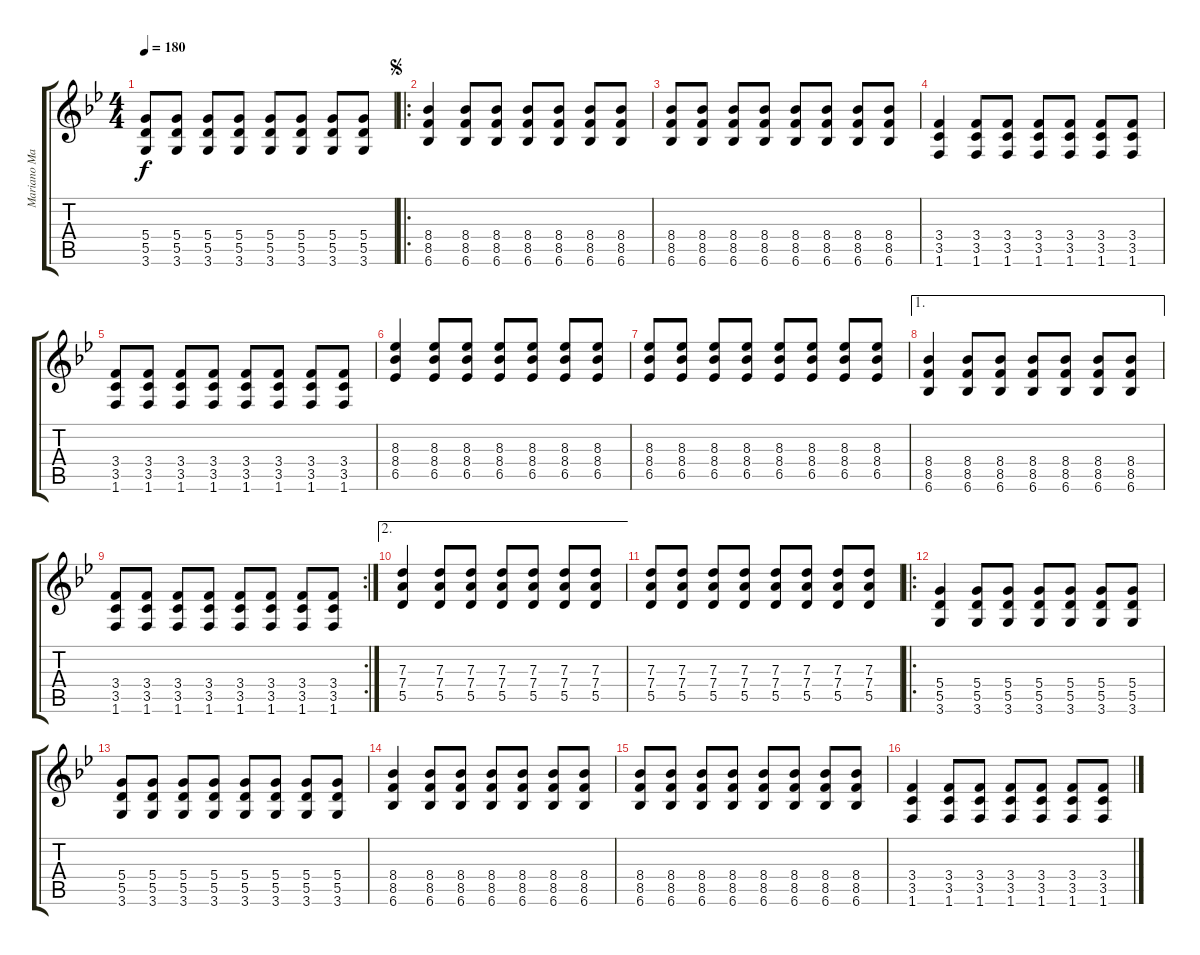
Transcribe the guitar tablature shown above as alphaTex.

\track ("Mariano Martinez" "Mariano Ma") {instrument distortionguitar}
\staff {score tabs}
\tuning (E4 B3 G3 D3 A2 E2) {hide}
\ts (4 4)
\tempo 180
\clef g2
\ks bb
(5.4 5.5 3.6).8{dy f} (5.4 5.5 3.6).8 (5.4 5.5 3.6).8 (5.4 5.5 3.6).8 (5.4 5.5 3.6).8 (5.4 5.5 3.6).8 (5.4 5.5 3.6).8 (5.4 5.5 3.6).8 |
\ro
\jump segno
(8.4 8.5 6.6).4 (8.4 8.5 6.6).8 (8.4 8.5 6.6).8 (8.4 8.5 6.6).8 (8.4 8.5 6.6).8 (8.4 8.5 6.6).8 (8.4 8.5 6.6).8 |
(8.4 8.5 6.6).8 (8.4 8.5 6.6).8 (8.4 8.5 6.6).8 (8.4 8.5 6.6).8 (8.4 8.5 6.6).8 (8.4 8.5 6.6).8 (8.4 8.5 6.6).8 (8.4 8.5 6.6).8 |
(3.4 3.5 1.6).4 (3.4 3.5 1.6).8 (3.4 3.5 1.6).8 (3.4 3.5 1.6).8 (3.4 3.5 1.6).8 (3.4 3.5 1.6).8 (3.4 3.5 1.6).8 |
(3.4 3.5 1.6).8 (3.4 3.5 1.6).8 (3.4 3.5 1.6).8 (3.4 3.5 1.6).8 (3.4 3.5 1.6).8 (3.4 3.5 1.6).8 (3.4 3.5 1.6).8 (3.4 3.5 1.6).8 |
(8.3 8.4 6.5).4 (8.3 8.4 6.5).8 (8.3 8.4 6.5).8 (8.3 8.4 6.5).8 (8.3 8.4 6.5).8 (8.3 8.4 6.5).8 (8.3 8.4 6.5).8 |
(8.3 8.4 6.5).8 (8.3 8.4 6.5).8 (8.3 8.4 6.5).8 (8.3 8.4 6.5).8 (8.3 8.4 6.5).8 (8.3 8.4 6.5).8 (8.3 8.4 6.5).8 (8.3 8.4 6.5).8 |
\ae 1
(8.4 8.5 6.6).4 (8.4 8.5 6.6).8 (8.4 8.5 6.6).8 (8.4 8.5 6.6).8 (8.4 8.5 6.6).8 (8.4 8.5 6.6).8 (8.4 8.5 6.6).8 |
\rc 2
(3.4 3.5 1.6).8 (3.4 3.5 1.6).8 (3.4 3.5 1.6).8 (3.4 3.5 1.6).8 (3.4 3.5 1.6).8 (3.4 3.5 1.6).8 (3.4 3.5 1.6).8 (3.4 3.5 1.6).8 |
\ae 2
(7.3 7.4 5.5).4 (7.3 7.4 5.5).8 (7.3 7.4 5.5).8 (7.3 7.4 5.5).8 (7.3 7.4 5.5).8 (7.3 7.4 5.5).8 (7.3 7.4 5.5).8 |
(7.3 7.4 5.5).8 (7.3 7.4 5.5).8 (7.3 7.4 5.5).8 (7.3 7.4 5.5).8 (7.3 7.4 5.5).8 (7.3 7.4 5.5).8 (7.3 7.4 5.5).8 (7.3 7.4 5.5).8 |
\ro
(5.4 5.5 3.6).4 (5.4 5.5 3.6).8 (5.4 5.5 3.6).8 (5.4 5.5 3.6).8 (5.4 5.5 3.6).8 (5.4 5.5 3.6).8 (5.4 5.5 3.6).8 |
(5.4 5.5 3.6).8 (5.4 5.5 3.6).8 (5.4 5.5 3.6).8 (5.4 5.5 3.6).8 (5.4 5.5 3.6).8 (5.4 5.5 3.6).8 (5.4 5.5 3.6).8 (5.4 5.5 3.6).8 |
(8.4 8.5 6.6).4 (8.4 8.5 6.6).8 (8.4 8.5 6.6).8 (8.4 8.5 6.6).8 (8.4 8.5 6.6).8 (8.4 8.5 6.6).8 (8.4 8.5 6.6).8 |
(8.4 8.5 6.6).8 (8.4 8.5 6.6).8 (8.4 8.5 6.6).8 (8.4 8.5 6.6).8 (8.4 8.5 6.6).8 (8.4 8.5 6.6).8 (8.4 8.5 6.6).8 (8.4 8.5 6.6).8 |
(3.4 3.5 1.6).4 (3.4 3.5 1.6).8 (3.4 3.5 1.6).8 (3.4 3.5 1.6).8 (3.4 3.5 1.6).8 (3.4 3.5 1.6).8 (3.4 3.5 1.6).8
